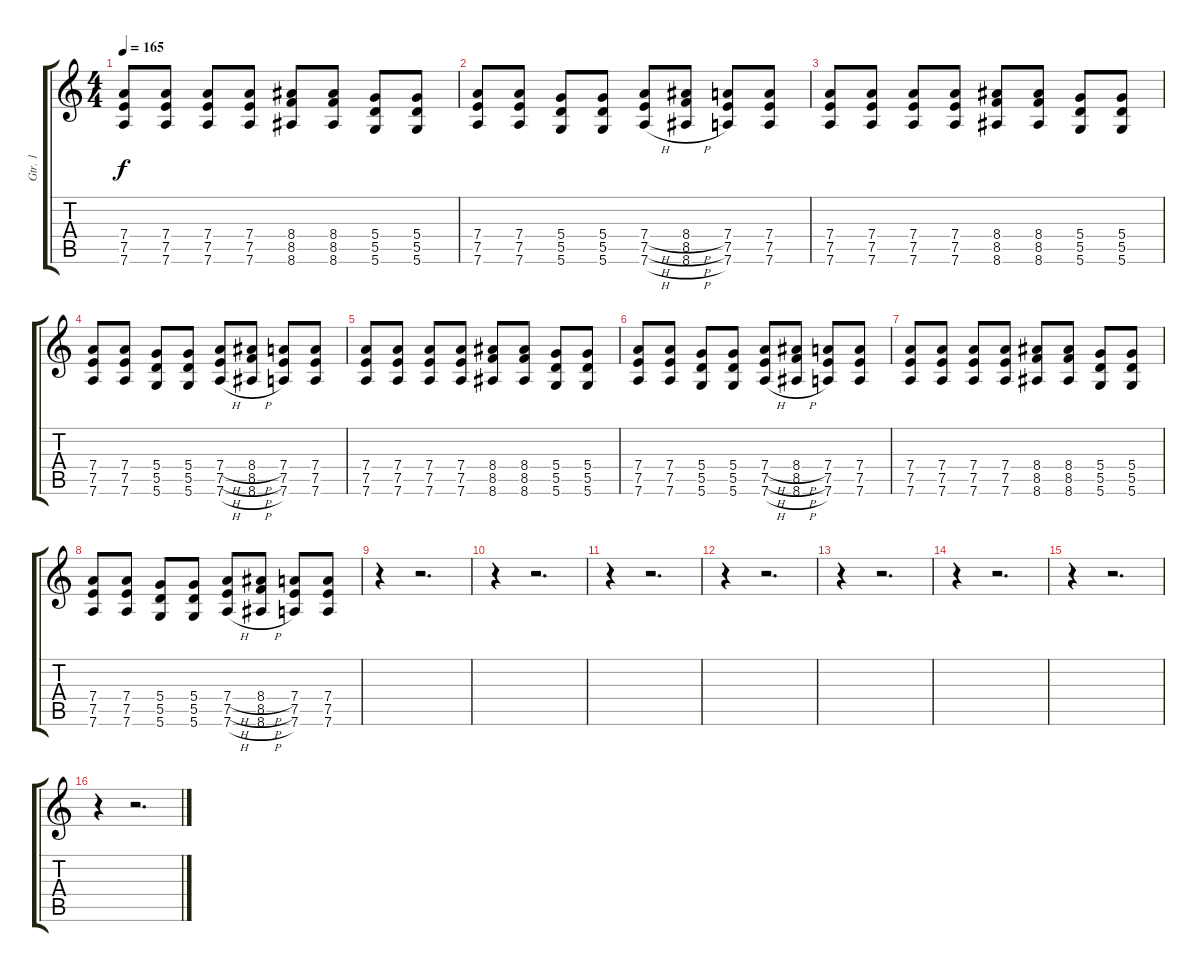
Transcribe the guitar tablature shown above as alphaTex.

\track ("Gtr. 1" "Gtr. 1") {instrument distortionguitar}
\staff {score tabs}
\tuning (E4 B3 G3 D3 A2 D2) {hide}
\ts (4 4)
\tempo 165
\clef g2
\ks c
(7.4 7.5 7.6).8{dy f instrument distortionguitar} (7.4 7.5 7.6).8 (7.4 7.5 7.6).8 (7.4 7.5 7.6).8 (8.4 8.5 8.6).8 (8.4 8.5 8.6).8 (5.4 5.5 5.6).8 (5.4 5.5 5.6).8 |
(7.4 7.5 7.6).8 (7.4 7.5 7.6).8 (5.4 5.5 5.6).8 (5.4 5.5 5.6).8 (7.4{h} 7.5{h} 7.6{h}).8 (8.4{h} 8.5{h} 8.6{h}).8 (7.4 7.5 7.6).8 (7.4 7.5 7.6).8 |
(7.4 7.5 7.6).8 (7.4 7.5 7.6).8 (7.4 7.5 7.6).8 (7.4 7.5 7.6).8 (8.4 8.5 8.6).8 (8.4 8.5 8.6).8 (5.4 5.5 5.6).8 (5.4 5.5 5.6).8 |
(7.4 7.5 7.6).8 (7.4 7.5 7.6).8 (5.4 5.5 5.6).8 (5.4 5.5 5.6).8 (7.4{h} 7.5{h} 7.6{h}).8 (8.4{h} 8.5{h} 8.6{h}).8 (7.4 7.5 7.6).8 (7.4 7.5 7.6).8 |
(7.4 7.5 7.6).8 (7.4 7.5 7.6).8 (7.4 7.5 7.6).8 (7.4 7.5 7.6).8 (8.4 8.5 8.6).8 (8.4 8.5 8.6).8 (5.4 5.5 5.6).8 (5.4 5.5 5.6).8 |
(7.4 7.5 7.6).8 (7.4 7.5 7.6).8 (5.4 5.5 5.6).8 (5.4 5.5 5.6).8 (7.4{h} 7.5{h} 7.6{h}).8 (8.4{h} 8.5{h} 8.6{h}).8 (7.4 7.5 7.6).8 (7.4 7.5 7.6).8 |
(7.4 7.5 7.6).8 (7.4 7.5 7.6).8 (7.4 7.5 7.6).8 (7.4 7.5 7.6).8 (8.4 8.5 8.6).8 (8.4 8.5 8.6).8 (5.4 5.5 5.6).8 (5.4 5.5 5.6).8 |
(7.4 7.5 7.6).8 (7.4 7.5 7.6).8 (5.4 5.5 5.6).8 (5.4 5.5 5.6).8 (7.4{h} 7.5{h} 7.6{h}).8 (8.4{h} 8.5{h} 8.6{h}).8 (7.4 7.5 7.6).8 (7.4 7.5 7.6).8 |
r.4 r.2{d} |
r.4 r.2{d} |
r.4 r.2{d} |
r.4 r.2{d} |
r.4 r.2{d} |
r.4 r.2{d} |
r.4 r.2{d} |
r.4 r.2{d}
